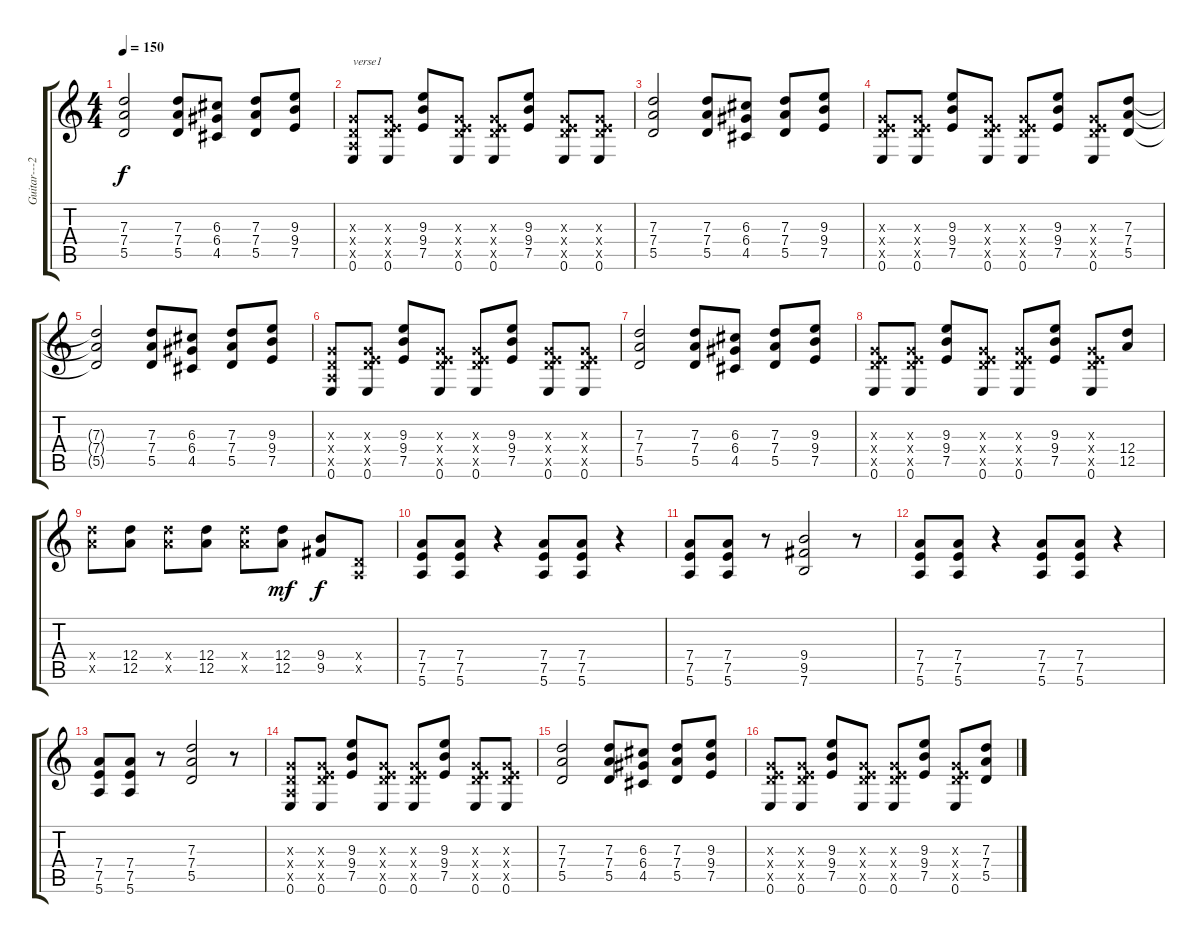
\track ("Guitar---2" "Guitar---2") {instrument distortionguitar}
\staff {score tabs}
\tuning (E4 B3 G3 D3 A2 E2) {hide}
\ts (4 4)
\tempo 150
\clef g2
\ks c
(7.3{t} 7.4{t} 5.5{t}).2{dy f} (7.3 7.4 5.5).8 (6.3 6.4 4.5).8 (7.3 7.4 5.5).8 (9.3 9.4 7.5).8 |
(0.3{x} 0.4{x} 0.5{x} 0.6).8{txt "verse1"} (0.3{x} 0.4{x} 7.5{x} 0.6).8 (9.3 9.4 7.5).8 (0.3{x} 0.4{x} 7.5{x} 0.6).8 (0.3{x} 0.4{x} 7.5{x} 0.6).8 (9.3 9.4 7.5).8 (0.3{x} 0.4{x} 7.5{x} 0.6).8 (0.3{x} 0.4{x} 7.5{x} 0.6).8 |
(7.3 7.4 5.5).2 (7.3 7.4 5.5).8 (6.3 6.4 4.5).8 (7.3 7.4 5.5).8 (9.3 9.4 7.5).8 |
(0.3{x} 0.4{x} 7.5{x} 0.6).8 (0.3{x} 0.4{x} 7.5{x} 0.6).8 (9.3 9.4 7.5).8 (0.3{x} 0.4{x} 7.5{x} 0.6).8 (0.3{x} 0.4{x} 7.5{x} 0.6).8 (9.3 9.4 7.5).8 (0.3{x} 0.4{x} 7.5{x} 0.6).8 (7.3 7.4 5.5).8 |
(7.3{t} 7.4{t} 5.5{t}).2 (7.3 7.4 5.5).8 (6.3 6.4 4.5).8 (7.3 7.4 5.5).8 (9.3 9.4 7.5).8 |
(0.3{x} 0.4{x} 0.5{x} 0.6).8 (0.3{x} 0.4{x} 7.5{x} 0.6).8 (9.3 9.4 7.5).8 (0.3{x} 0.4{x} 7.5{x} 0.6).8 (0.3{x} 0.4{x} 7.5{x} 0.6).8 (9.3 9.4 7.5).8 (0.3{x} 0.4{x} 7.5{x} 0.6).8 (0.3{x} 0.4{x} 7.5{x} 0.6).8 |
(7.3 7.4 5.5).2 (7.3 7.4 5.5).8 (6.3 6.4 4.5).8 (7.3 7.4 5.5).8 (9.3 9.4 7.5).8 |
(0.3{x} 0.4{x} 7.5{x} 0.6).8 (0.3{x} 0.4{x} 7.5{x} 0.6).8 (9.3 9.4 7.5).8 (0.3{x} 0.4{x} 7.5{x} 0.6).8 (0.3{x} 0.4{x} 7.5{x} 0.6).8 (9.3 9.4 7.5).8 (0.3{x} 0.4{x} 7.5{x} 0.6).8 (12.4 12.5).8 |
(12.4{x} 12.5{x}).8 (12.4 12.5).8 (12.4{x} 12.5{x}).8 (12.4 12.5).8 (12.4{x} 12.5{x}).8 (12.4 12.5).8{dy mf} (9.4 9.5).8{dy f} (0.4{x} 0.5{x}).8 |
(7.4 7.5 5.6).8 (7.4 7.5 5.6).8 r.4 (7.4 7.5 5.6).8 (7.4 7.5 5.6).8 r.4 |
(7.4 7.5 5.6).8 (7.4 7.5 5.6).8 r.8 (9.4 9.5 7.6).2 r.8 |
(7.4 7.5 5.6).8 (7.4 7.5 5.6).8 r.4 (7.4 7.5 5.6).8 (7.4 7.5 5.6).8 r.4 |
(7.4 7.5 5.6).8 (7.4 7.5 5.6).8 r.8 (7.3 7.4 5.5).2 r.8 |
(0.3{x} 0.4{x} 0.5{x} 0.6).8 (0.3{x} 0.4{x} 7.5{x} 0.6).8 (9.3 9.4 7.5).8 (0.3{x} 0.4{x} 7.5{x} 0.6).8 (0.3{x} 0.4{x} 7.5{x} 0.6).8 (9.3 9.4 7.5).8 (0.3{x} 0.4{x} 7.5{x} 0.6).8 (0.3{x} 0.4{x} 7.5{x} 0.6).8 |
(7.3 7.4 5.5).2 (7.3 7.4 5.5).8 (6.3 6.4 4.5).8 (7.3 7.4 5.5).8 (9.3 9.4 7.5).8 |
(0.3{x} 0.4{x} 7.5{x} 0.6).8 (0.3{x} 0.4{x} 7.5{x} 0.6).8 (9.3 9.4 7.5).8 (0.3{x} 0.4{x} 7.5{x} 0.6).8 (0.3{x} 0.4{x} 7.5{x} 0.6).8 (9.3 9.4 7.5).8 (0.3{x} 0.4{x} 7.5{x} 0.6).8 (7.3 7.4 5.5).8
